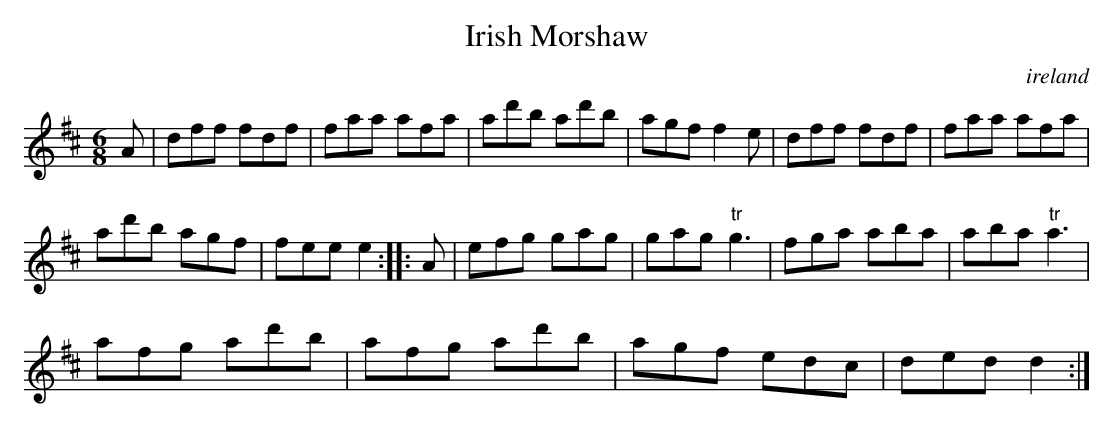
X:1
T:Irish Morshaw
O:ireland
M:6/8
K:D
A|\
dff fdf| faa afa| ad'b ad'b| agf f2e|\
dff fdf| faa afa|
ad'b agf| fee e2::\
A|\
efg gag| gag "tr"g3| fga aba| aba "tr"a3|
afg ad'b| afg ad'b| agf edc| ded d2:|
